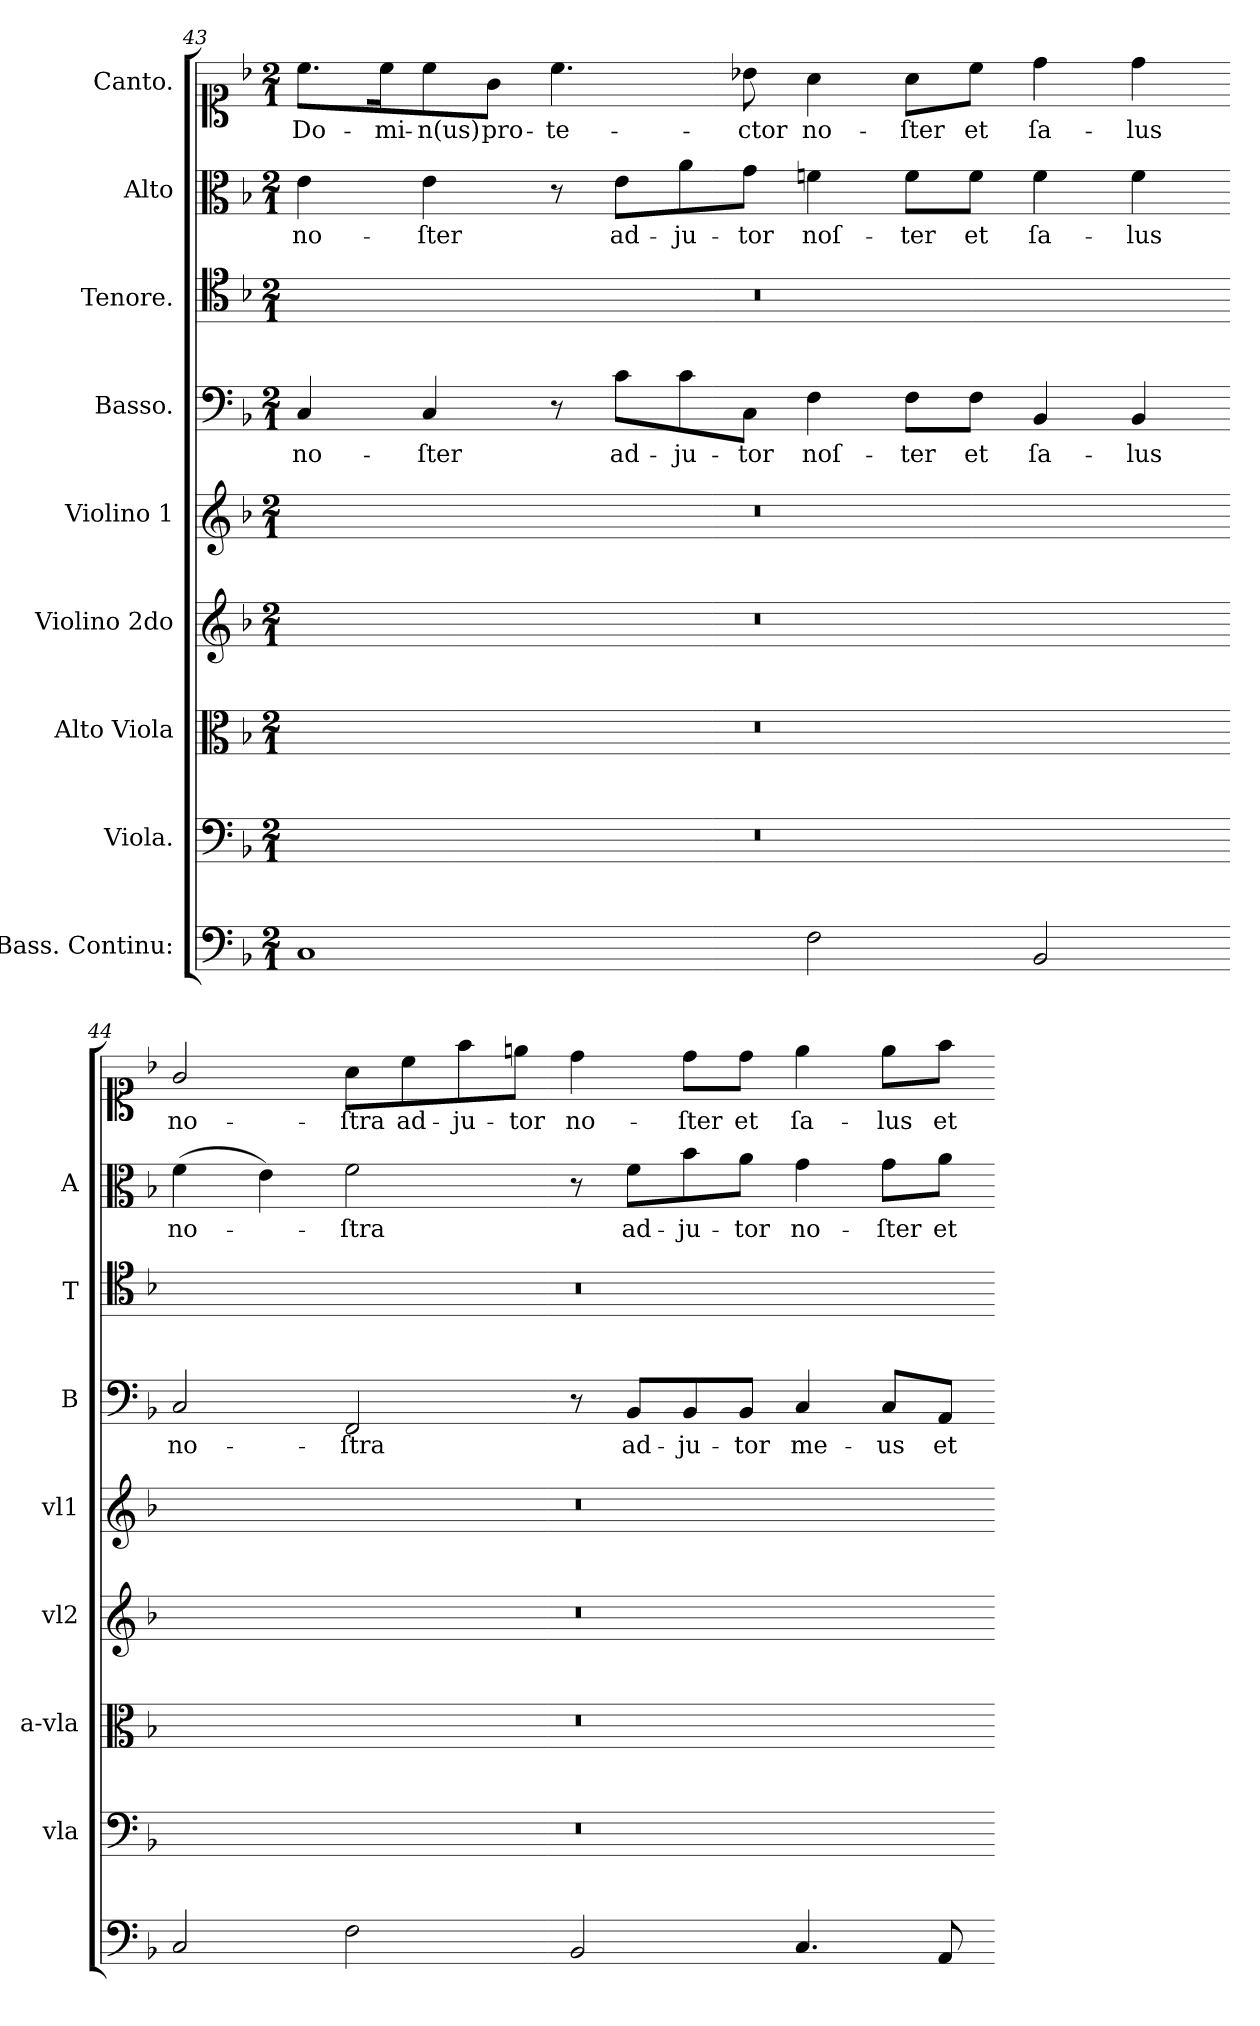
**kern	**kern	**kern	**kern	**kern	**kern	**text	**kern	**kern	**text	**kern	**text
*part9	*part8	*part7	*part6	*part5	*part4	*part4	*part3	*part2	*part2	*part1	*part1
*staff9	*staff8	*staff7	*staff6	*staff5	*staff4	*staff4	*staff3	*staff2	*staff2	*staff1	*staff1
*I"Bass. Continu:	*I"Viola.	*I"Alto Viola	*I"Violino 2do	*I"Violino 1	*I"Basso.	*	*I"Tenore.	*I"Alto	*	*I"Canto.	*
*	*I'vla	*I'a-vla	*I'vl2	*I'vl1	*I'B	*	*I'T	*I'A	*	*	*
*clefF4	*clefF4	*clefC3	*clefG2	*clefG2	*clefF4	*	*clefC4	*clefC3	*	*clefC1	*
*k[b-]	*k[b-]	*k[b-]	*k[b-]	*k[b-]	*k[b-]	*	*k[b-]	*k[b-]	*	*k[b-]	*
*M2/1	*M2/1	*M2/1	*M2/1	*M2/1	*M2/1	*	*M2/1	*M2/1	*	*M2/1	*
=43	=43	=43	=43	=43	=43	=43	=43	=43	=43	=43	=43
1C	0r	0r	0r	0r	4C/	no-	0r	4e\	no-	8.cc\L	Do-
.	.	.	.	.	.	.	.	.	.	16cc\K	-mi-
.	.	.	.	.	4C/	-ſter	.	4e\	-ſter	8cc\	-n(us)
.	.	.	.	.	.	.	.	.	.	8g\J	pro-
.	.	.	.	.	8r	.	.	8r	.	4.cc\	-te-
.	.	.	.	.	8c\L	ad-	.	8e\L	ad-	.	.
.	.	.	.	.	8c\	-ju-	.	8a\	-ju-	.	.
.	.	.	.	.	8C\J	-tor	.	8g\J	-tor	8b-X\	-ctor
2F\	.	.	.	.	4F\	noſ-	.	4fn\	noſ-	4a\	no-
.	.	.	.	.	8F\L	-ter	.	8f\L	-ter	8a\L	-ſter
.	.	.	.	.	8F\J	et	.	8f\J	et	8cc\J	et
2BB-/	.	.	.	.	4BB-/	ſa-	.	4f\	ſa-	4dd\	ſa-
.	.	.	.	.	4BB-/	-lus	.	4f\	-lus	4dd\	-lus
=44-	=44-	=44-	=44-	=44-	=44-	=44-	=44-	=44-	=44-	=44-	=44-
2C/	0r	0r	0r	0r	2C/	no-	0r	(4f\	no-	2g/	no-
.	.	.	.	.	.	.	.	4e\)	.	.	.
2F\	.	.	.	.	2FF/	-ſtra	.	2f\	-ſtra	8a\L	-ſtra
.	.	.	.	.	.	.	.	.	.	8cc\	ad-
.	.	.	.	.	.	.	.	.	.	8ff\	-ju-
.	.	.	.	.	.	.	.	.	.	8een\J	-tor
2BB-/	.	.	.	.	8r	.	.	8r	.	4dd\	no-
.	.	.	.	.	8BB-/L	ad-	.	8f\L	ad-	.	.
.	.	.	.	.	8BB-/	-ju-	.	8b-\	-ju-	8dd\L	-ſter
.	.	.	.	.	8BB-/J	-tor	.	8a\J	-tor	8dd\J	et
4.C/	.	.	.	.	4C/	me-	.	4g\	no-	4ee\	ſa-
.	.	.	.	.	8C/L	-us	.	8g\L	-ſter	8ee\L	-lus
8AA/	.	.	.	.	8AA/J	et	.	8a\J	et	8ff\J	et
=-	=-	=-	=-	=-	=-	=-	=-	=-	=-	=-	=-
*-	*-	*-	*-	*-	*-	*-	*-	*-	*-	*-	*-
